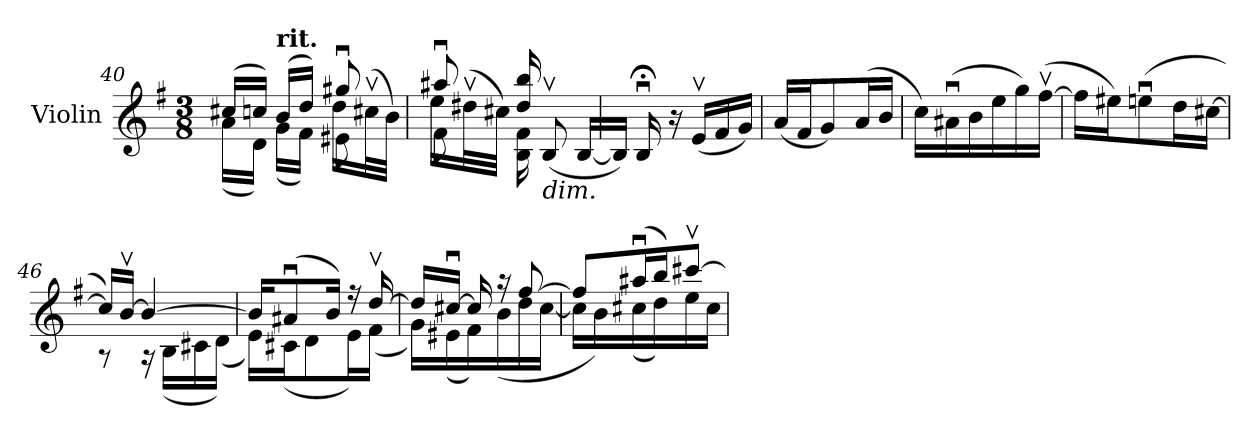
**kern	**dynam
*part1	*part1
*staff1	*staff1
*I"Violin	*
*I'Vln.	*
*clefG2	*
*k[f#]	*
*M3/8	*
=40	=40
*^	*
*	*^	*
(>16cc#X/LL	(<16a\LL	4ryy	.
16ccn/JJ)	16d\JJ)	.	.
!LO:TX:a:B:t=rit.	!	!	!
(>16b/LL	(<16g\LL	.	.
16dd/JJ)	16f#\JJ)	.	.
8gg#Xu/	8e#X\	16dd\LL	.
.	.	(>32cc#Xv\L	.
.	.	32b\JJJ)	.
!!LO:LB:g=z	!!	!!
=41	=41	=41	=41
8aa#Xu/	8f#\	16ee\LL	.
.	.	(>32dd#Xv\L	.
.	.	32cc#X\JJJ)	.
16dd#/ 16bb/	16B\ 16f#\	4ryy	.
!LO:TX:b:i:t=dim.	!	!	!
(<8Bv/	8.ryy	.	.
[16B/LL	.	.	.
*v	*v	*v	*
=42	=42
16B/JJ])	.
16B;<u/	.
16r	.
!	!LO:DY:b
!	!LO:DY:n=1:b
(<16ev/LL	pp other-dynamics
16f#/	.
16g/JJ)	.
=43	=43
(<16a/LL	.
16f#/J	.
8g/)	.
(>16a/L	.
16b/JJ	.
=44	=44
16cc\LL)	.
(>16a#Xu\	.
16b\	.
16ee\	.
16gg\)	.
(>[16ff#v\JJ	.
!!LO:LB:g=z
=45	=45
16ff#\LL]	.
16ee#X\J)	.
(>8eenu\	.
16dd\L	.
[16cc#X\JJ	.
=46	=46
*^	*
16cc#/LL])	8r	.
[16bv/JJ	.	.
4b/_	16r	.
.	(<16B\LL	.
.	16c#X\	.
.	(<16d\JJ)	.
=47	=47	=47
16b/KL]	16e\LL)	.
(>8a#Xu/	(<16c#X\J	.
.	8d\	.
16b/Jk)	.	.
16r	16e\L)	.
[16ddv/	(<16f#\JJ	.
=48	=48	=48
16dd/LL]	16g\LL)	.
[16cc#Xu/JJ	(<16e#X\	.
16cc#/]	16f#\)	.
16r	(<16b\	.
[8ff#/	16dd\	.
.	[16cc#\JJ	.
!!LO:LB:g=z	!!
=49	=49	=49
8ff#/L]	16cc#\LL]	.
.	16b\)	.
(>16aa#Xu/L	(<16cc#X\	.
16bb/J)	16dd\)	.
[8ccc#Xv/J	16ee\	.
.	16cc#\JJ	.
*v	*v	*
=	=
*-	*-
